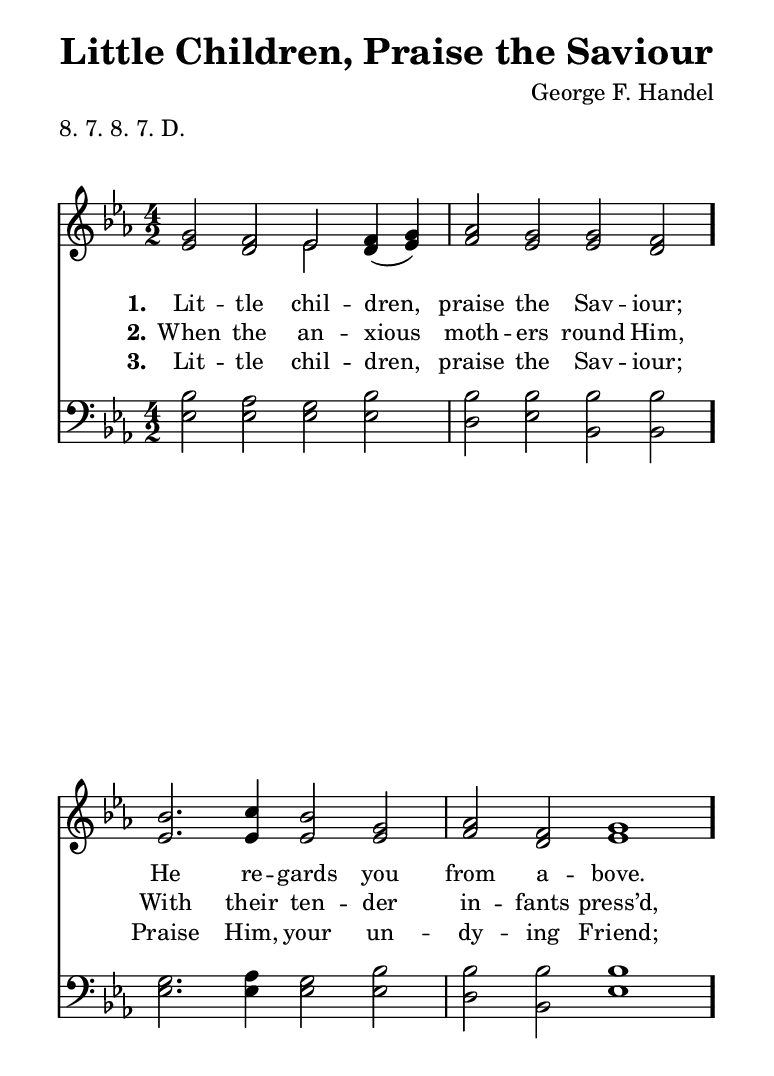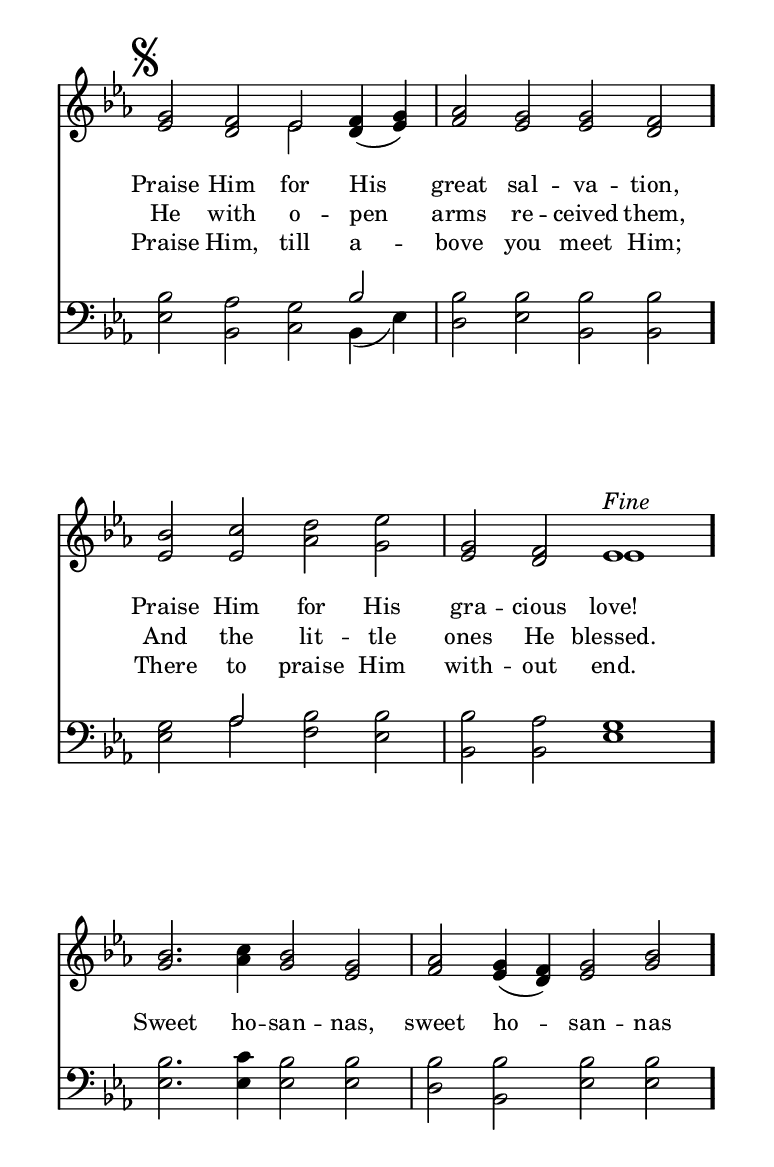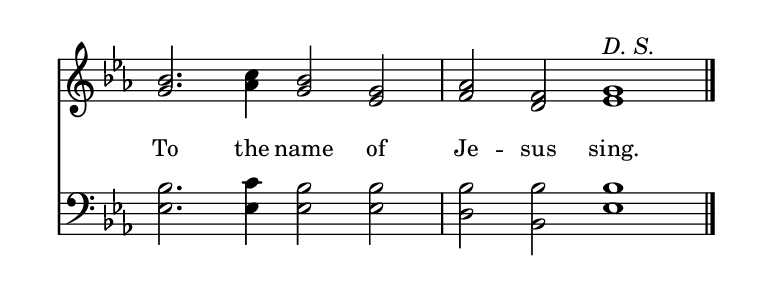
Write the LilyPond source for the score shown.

\include "common/global.ily"
\paper {
  \include "common/paper.ily"
  ragged-last-bottom = ##t
  system-system-spacing.padding = 9
}

\header{
  %children
  hymnnumber = "364"
  title = "Little Children, Praise the Saviour"
  tunename = ""
  meter = "8. 7. 8. 7. D."
  poet = ""
  composer = "George F. Handel"
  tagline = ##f
}

global = {
  \include "common/overrides.ily"
  \override Staff.TimeSignature.style = #'numbered
  \time 4/2
  \override Score.MetronomeMark.transparent = ##t % hide all fermata changes too
  \tempo 2=100
  \key ees \major
  \autoBeamOff
}

marksegno = { \mark \markup { \musicglyph #"scripts.segno" } }

notesSopranoSecond = {
\relative c'' {

  g2 f ees f4( g) | aes2 g g f |
  bes2 c d ees | g, f ees1^\markup{\italic Fine} |

}
}

notesSoprano = {
\global
\relative c'' {

  g2 f ees f4( g) | aes2 g g f |
  bes2. c4 bes2 g | aes f g1 |
  \notesSopranoSecond

  bes2. c4 bes2 g | aes g4( f) g2 bes | % original has bar in wrong place
  bes2. c4 bes2 g | aes f g1^\markup{\italic{D. S.}} |

  \bar "|."

}
}

notesAltoSecond = {
\relative e' {

  ees2 d ees d4( ees) | f2 ees ees d |
  ees2 ees aes g | ees d ees1 |

}
}

notesAlto = {
\global
\relative e' {

  ees2 d ees d4( ees) | f2 ees ees d |
  ees2. ees4 ees2 ees | f d ees1 |
  \notesAltoSecond

  g2. aes4 g2 ees | f ees4( d) ees2 g |
  g2. aes4 g2 ees | f d ees1 |

}
}

notesTenorSecond = {
\relative a {

  bes2 aes g bes | bes bes bes bes |
  g2 aes bes bes | bes aes g1 |

}
}

notesTenor = {
\global
\relative a {

  bes2 aes g bes | bes bes bes bes |
  g2. aes4 g2 bes | bes bes bes1 |
  \notesTenorSecond

  bes2. c4 bes2 bes | bes bes bes bes |
  bes2. c4 bes2 bes | bes bes bes1 |

}
}

notesBassSecond = {
\relative f {

  ees2 bes c bes4( ees) | d2 ees bes bes |
  ees2 aes f ees | bes bes ees1 |

}
}

notesBass = {
\global
\relative f {

  ees2 ees ees ees | d ees bes bes |
  ees2. ees4 ees2 ees | d bes ees1 |
  \notesBassSecond

  ees2. ees4 ees2 ees | d bes ees ees |
  ees2. ees4 ees2 ees | d bes ees1 |

}
}

Refrain = \lyricmode {

Sweet ho -- san -- nas, sweet ho -- san -- nas \bar "."
To the name of Je -- sus sing. \bar "."
( - Repeat last two lines of stanza - )

}

wordsA = \lyricmode {
\set stanza = "1."

Lit -- tle chil -- dren, praise the Sav -- iour; \bar "."
He re -- gards you from a -- bove. \bar "."
%{HIDE>%} \marksegno %{<HIDE%} Praise Him for His great sal -- va -- tion, \bar "."
Praise Him for His gra -- cious love! \bar "."

}

wordsB = \lyricmode {
\set stanza = "2."

When the an -- xious moth -- ers round Him,
With their ten -- der in -- fants press’d,
He with o -- pen arms re -- ceived them,
And the lit -- tle ones He blessed. % XXX old version and blue book both have "blest" here but that is not a verbal form (only adjectival)

\Refrain

}

wordsC = \lyricmode {
\set stanza = "3."

Lit -- tle chil -- dren, praise the Sav -- iour;
Praise Him, your un -- dy -- ing Friend;
Praise Him, till a -- bove you meet Him;
There to praise Him with -- out end.

}

\score {
  \context ChoirStaff <<
    \context Staff = upper <<
      \set Staff.autoBeaming = ##f
      \set ChoirStaff.systemStartDelimiter = #'SystemStartBar
      \set ChoirStaff.printPartCombineTexts = ##f
      \partcombine #'(2 . 9) \notesSoprano \notesAlto
      \context NullVoice = sopranos { \voiceOne << \notesSoprano >> }
      \context NullVoice = altos { \voiceTwo << \notesAlto >> }
      \context Lyrics = one   \lyricsto sopranos \wordsA
      \context Lyrics = two   \lyricsto sopranos \wordsB
      \context Lyrics = three \lyricsto sopranos \wordsC
    >>
    \context Staff = men <<
      \set Staff.autoBeaming = ##f
      \clef bass
      \set ChoirStaff.printPartCombineTexts = ##f
      \partcombine #'(2 . 9) \notesTenor \notesBass
      \context NullVoice = tenors { \voiceOne << \notesTenor >> }
      \context NullVoice = basses { \voiceTwo << \notesBass >> }
    >>
  >>
  \layout {
    \include "common/layout.ily"
  }
}

\score {
  \context ChoirStaff <<
    \context Staff = upper <<
      \context Voice = sopranos { \voiceOne { \notesSoprano \notesSopranoSecond } }
      \context Voice = altos { \voiceTwo { \notesAlto \notesAltoSecond } }
    >>
    \context Staff = men <<
      \clef bass
      \context Voice = tenors { \voiceOne { \notesTenor \notesTenorSecond } }
      \context Voice = basses { \voiceTwo { \notesBass \notesBassSecond } }
    >>
  >>
  \midi{
    \include "common/midi.ily"
  }
}

\version "2.19.49"  % necessary for upgrading to future LilyPond versions.

% vi:set et ts=2 sw=2 ai nocindent syntax=lilypond:
